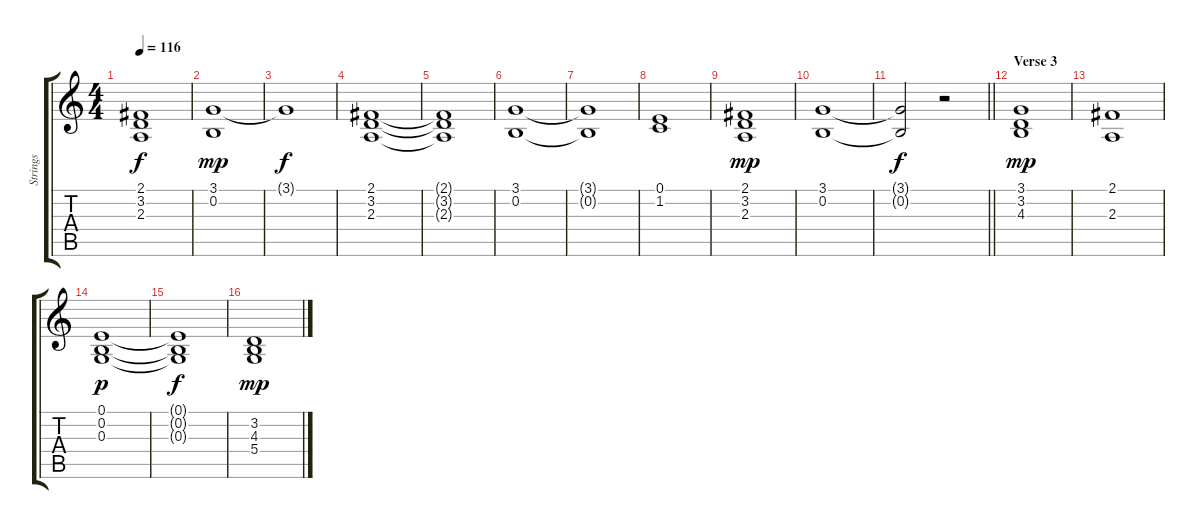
\track ("Strings" "Strings") {instrument synthstrings1}
\staff {score tabs}
\tuning (E4 B3 G3 D3 A2 E2) {hide}
\ts (4 4)
\tempo 116
\clef g2
\ks c
(2.1 3.2 2.3).1{dy f} |
(3.1 0.2).1{dy mp} |
3.1{t}.1{dy f} |
(2.1 3.2 2.3).1 |
(2.1{t} 3.2{t} 2.3{t}).1 |
(3.1 0.2).1 |
(3.1{t} 0.2{t}).1 |
(0.1 1.2).1 |
(2.1 3.2 2.3).1{dy mp} |
(3.1 0.2).1 |
\barLineRight lightlight
(3.1{t} 0.2{t}).2{dy f} r.2 |
\section ("" "Verse 3")
(3.1 3.2 4.3).1{dy mp} |
(2.1 2.3).1 |
(0.1 0.2 0.3).1{dy p} |
(0.1{t} 0.2{t} 0.3{t}).1{dy f} |
(3.2 4.3 5.4).1{dy mp}
